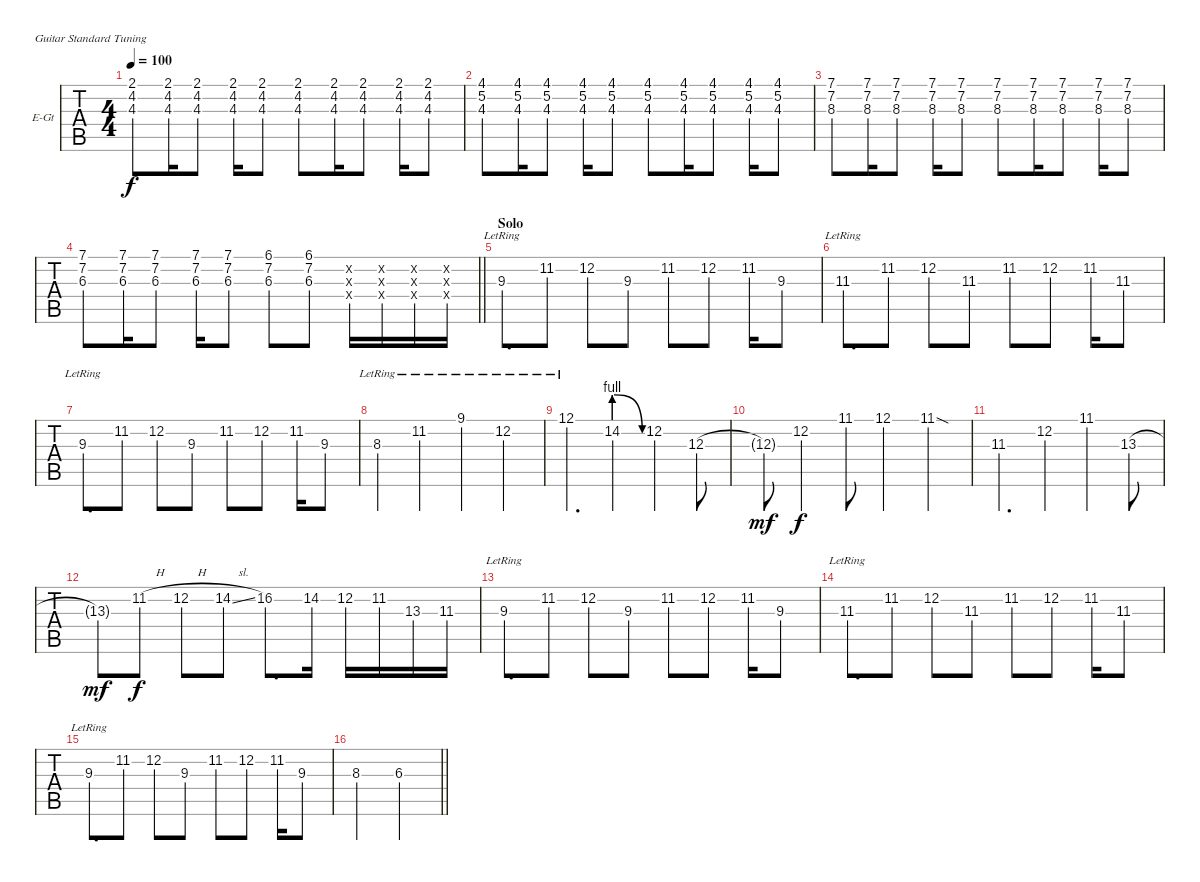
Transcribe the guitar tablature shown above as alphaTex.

\bracketExtendMode groupsimilarinstruments
\firstSystemTrackNameOrientation horizontal
\otherSystemsTrackNameOrientation horizontal
\track ("Nick" "E-Gt") {instrument overdrivenguitar}
\staff {tabs}
\tuning (E4 B3 G3 D3 A2 E2)
\ts (4 4)
\tempo 100
\clef g2
\ks c
(4.3 4.2 2.1).8{dy f} (4.2 2.1 4.3).16 (4.3 4.2 2.1).8 (4.3 4.2 2.1).16 (4.2 2.1 4.3).8 (4.3 4.2 2.1).8 (2.1 4.2 4.3).16 (4.3 4.2 2.1).8 (4.2 4.3 2.1).16 (4.2 2.1 4.3).8 |
(4.3 5.2 4.1).8 (5.2 4.1 4.3).16 (4.3 5.2 4.1).8 (4.3 5.2 4.1).16 (5.2 4.1 4.3).8 (4.3 5.2 4.1).8 (4.1 5.2 4.3).16 (4.3 5.2 4.1).8 (5.2 4.3 4.1).16 (5.2 4.1 4.3).8 |
(8.3 7.2 7.1).8 (7.2 7.1 8.3).16 (8.3 7.2 7.1).8 (8.3 7.2 7.1).16 (7.2 7.1 8.3).8 (8.3 7.2 7.1).8 (7.1 7.2 8.3).16 (8.3 7.2 7.1).8 (7.2 8.3 7.1).16 (7.2 7.1 8.3).8 |
\barLineRight lightlight
(6.3 7.2 7.1).8 (7.2 7.1 6.3).16 (6.3 7.2 7.1).8 (6.3 7.2 7.1).16 (7.2 7.1 6.3).8 (6.3 7.2 6.1).8 (6.1 7.2 6.3).8 (6.3{x} 7.2{x} 0.4{x}).16 (0.2{x} 0.3{x} 0.4{x}).16 (0.3{x} 0.2{x} 0.4{x}).16 (7.2{x} 6.3{x} 0.4{x}).16 |
\section ("" "Solo")
9.3{lr}.8{d} 11.2.8 12.2.8 9.3.8 11.2.8 12.2.8 11.2.16 9.3.8 |
11.3{lr}.8{d} 11.2.8 12.2.8 11.3.8 11.2.8 12.2.8 11.2.16 11.3.8 |
9.3{lr}.8{d} 11.2.8 12.2.8 9.3.8 11.2.8 12.2.8 11.2.16 9.3.8 |
8.3{lr}.4 11.2{lr}.4 9.1{lr}.4 12.2{lr}.4 |
12.1{lr}.4{d} 14.2{be (prebendrelease 0 4 42 0)}.4 12.2.4 12.3.8 |
12.3{t}.8{dy mf} 12.2.4{dy f} 11.1.8 12.1.4 11.1{sod}.4 |
11.3.4{d} 12.2.4 11.1.4 13.3.8 |
13.3{t}.8{dy mf} 11.2{h}.8{dy f} 12.2{h}.8 14.2{sl}.8 16.2.8{d} 14.2.16 12.2.16 11.2.16 13.3.16 11.3.16 |
9.3{lr}.8{d} 11.2.8 12.2.8 9.3.8 11.2.8 12.2.8 11.2.16 9.3.8 |
11.3{lr}.8{d} 11.2.8 12.2.8 11.3.8 11.2.8 12.2.8 11.2.16 11.3.8 |
9.3{lr}.8{d} 11.2.8 12.2.8 9.3.8 11.2.8 12.2.8 11.2.16 9.3.8 |
\barLineRight lightlight
8.3.2 6.3.2
